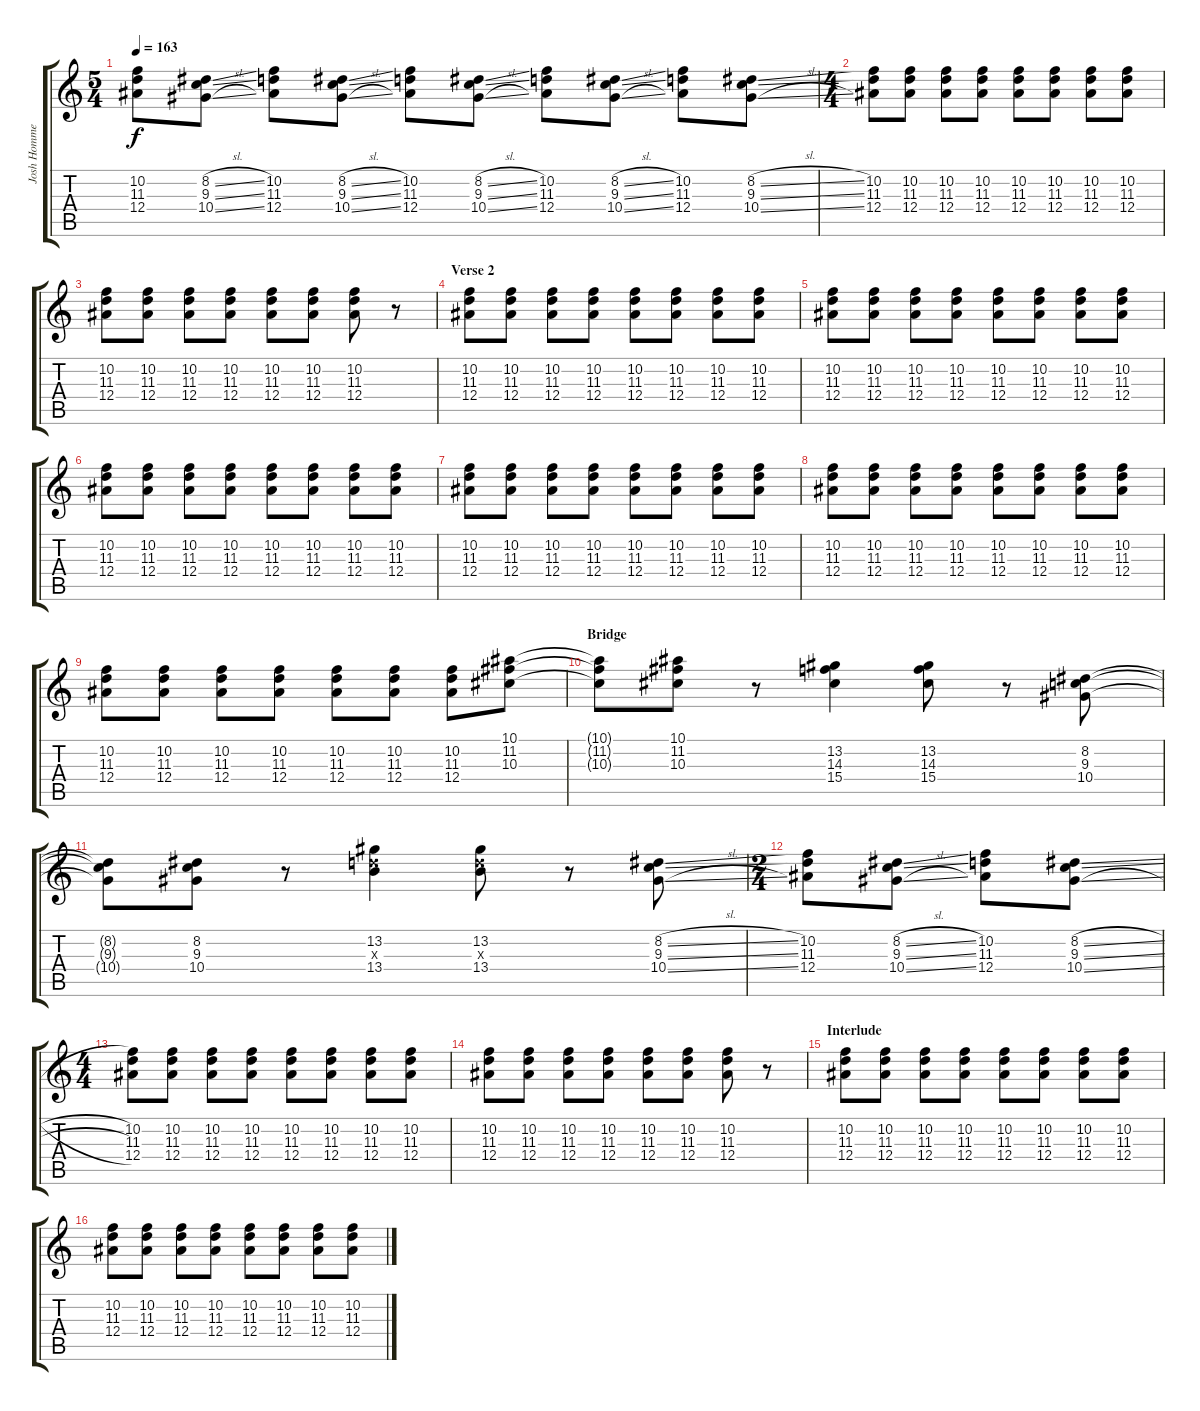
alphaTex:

\track ("Josh Homme (Guitar 2)" "Josh Homme") {instrument overdrivenguitar}
\staff {score tabs}
\tuning (C4 G3 Eb3 Bb2 F2 C2) {hide}
\ts (5 4)
\tempo 163
\clef g2
\ks c
(10.2 11.3 12.4).8{dy f} (8.2{sl} 9.3{sl} 10.4{sl}).8 (10.2 11.3 12.4).8 (8.2{sl} 9.3{sl} 10.4{sl}).8 (10.2 11.3 12.4).8 (8.2{sl} 9.3{sl} 10.4{sl}).8 (10.2 11.3 12.4).8 (8.2{sl} 9.3{sl} 10.4{sl}).8 (10.2 11.3 12.4).8 (8.2{sl} 9.3{sl} 10.4{sl}).8 |
\ts (4 4)
(10.2 11.3 12.4).8 (10.2 11.3 12.4).8 (10.2 11.3 12.4).8 (10.2 11.3 12.4).8 (10.2 11.3 12.4).8 (10.2 11.3 12.4).8 (10.2 11.3 12.4).8 (10.2 11.3 12.4).8 |
(10.2 11.3 12.4).8 (10.2 11.3 12.4).8 (10.2 11.3 12.4).8 (10.2 11.3 12.4).8 (10.2 11.3 12.4).8 (10.2 11.3 12.4).8 (10.2 11.3 12.4).8 r.8 |
\section ("" "Verse 2")
(10.2 11.3 12.4).8 (10.2 11.3 12.4).8 (10.2 11.3 12.4).8 (10.2 11.3 12.4).8 (10.2 11.3 12.4).8 (10.2 11.3 12.4).8 (10.2 11.3 12.4).8 (10.2 11.3 12.4).8 |
(10.2 11.3 12.4).8 (10.2 11.3 12.4).8 (10.2 11.3 12.4).8 (10.2 11.3 12.4).8 (10.2 11.3 12.4).8 (10.2 11.3 12.4).8 (10.2 11.3 12.4).8 (10.2 11.3 12.4).8 |
(10.2 11.3 12.4).8 (10.2 11.3 12.4).8 (10.2 11.3 12.4).8 (10.2 11.3 12.4).8 (10.2 11.3 12.4).8 (10.2 11.3 12.4).8 (10.2 11.3 12.4).8 (10.2 11.3 12.4).8 |
(10.2 11.3 12.4).8 (10.2 11.3 12.4).8 (10.2 11.3 12.4).8 (10.2 11.3 12.4).8 (10.2 11.3 12.4).8 (10.2 11.3 12.4).8 (10.2 11.3 12.4).8 (10.2 11.3 12.4).8 |
(10.2 11.3 12.4).8 (10.2 11.3 12.4).8 (10.2 11.3 12.4).8 (10.2 11.3 12.4).8 (10.2 11.3 12.4).8 (10.2 11.3 12.4).8 (10.2 11.3 12.4).8 (10.2 11.3 12.4).8 |
(10.2 11.3 12.4).8 (10.2 11.3 12.4).8 (10.2 11.3 12.4).8 (10.2 11.3 12.4).8 (10.2 11.3 12.4).8 (10.2 11.3 12.4).8 (10.2 11.3 12.4).8 (10.1 11.2 10.3).8 |
\section ("" "Bridge")
(10.1{t} 11.2{t} 10.3{t}).8 (10.1 11.2 10.3).8 r.8 (13.2 14.3 15.4).4 (13.2 14.3 15.4).8 r.8 (8.2 9.3 10.4).8 |
(8.2{t} 9.3{t} 10.4{t}).8 (8.2 9.3 10.4).8 r.8 (13.2 11.3{x} 13.4).4 (13.2 11.3{x} 13.4).8 r.8 (8.2{sl} 9.3{sl} 10.4{sl}).8 |
\ts (2 4)
(10.2 11.3 12.4).8 (8.2{sl} 9.3{sl} 10.4{sl}).8 (10.2 11.3 12.4).8 (8.2{sl} 9.3{sl} 10.4{sl}).8 |
\ts (4 4)
(10.2 11.3 12.4).8 (10.2 11.3 12.4).8 (10.2 11.3 12.4).8 (10.2 11.3 12.4).8 (10.2 11.3 12.4).8 (10.2 11.3 12.4).8 (10.2 11.3 12.4).8 (10.2 11.3 12.4).8 |
(10.2 11.3 12.4).8 (10.2 11.3 12.4).8 (10.2 11.3 12.4).8 (10.2 11.3 12.4).8 (10.2 11.3 12.4).8 (10.2 11.3 12.4).8 (10.2 11.3 12.4).8 r.8 |
\section ("" "Interlude")
(10.2 11.3 12.4).8 (10.2 11.3 12.4).8 (10.2 11.3 12.4).8 (10.2 11.3 12.4).8 (10.2 11.3 12.4).8 (10.2 11.3 12.4).8 (10.2 11.3 12.4).8 (10.2 11.3 12.4).8 |
(10.2 11.3 12.4).8 (10.2 11.3 12.4).8 (10.2 11.3 12.4).8 (10.2 11.3 12.4).8 (10.2 11.3 12.4).8 (10.2 11.3 12.4).8 (10.2 11.3 12.4).8 (10.2 11.3 12.4).8
